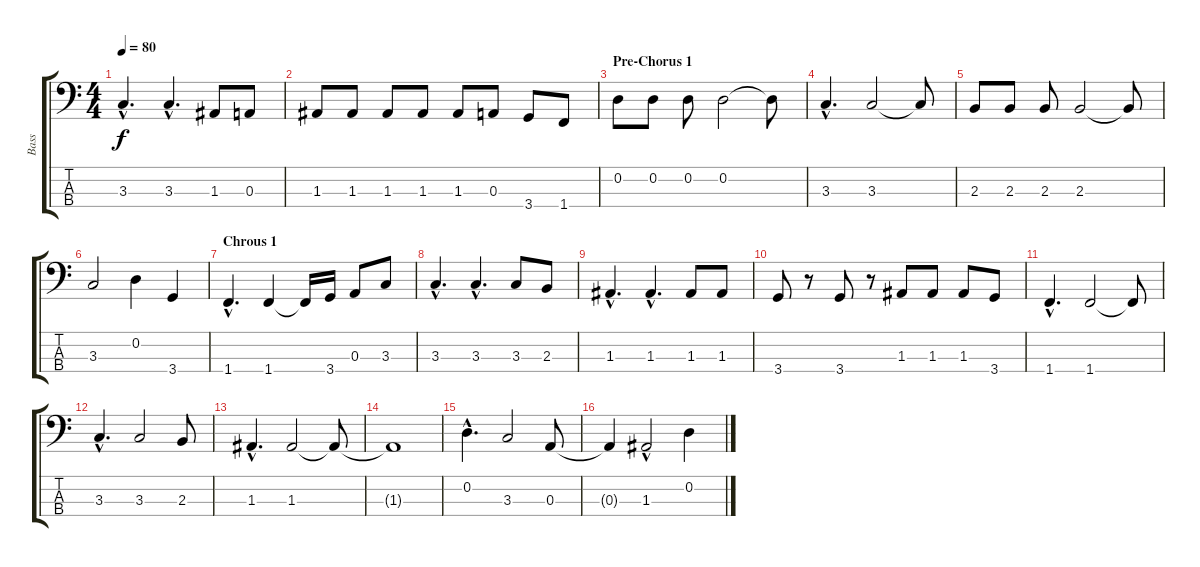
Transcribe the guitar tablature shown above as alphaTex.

\track ("Bass" "Bass") {instrument electricbassfinger}
\staff {score tabs}
\tuning (G2 D2 A1 E1) {hide}
\ts (4 4)
\tempo 80
\clef f4
\ks c
3.3{hac}.4{d dy f} 3.3{hac}.4{d} 1.3.8 0.3.8 |
1.3.8 1.3.8 1.3.8 1.3.8 1.3.8 0.3.8 3.4.8 1.4.8 |
\section ("" "Pre-Chorus 1")
0.2.8 0.2.8 0.2.8 0.2.2 0.2{t}.8 |
3.3{hac}.4{d} 3.3.2 3.3{t}.8 |
2.3.8 2.3.8 2.3.8 2.3.2 2.3{t}.8 |
3.3.2 0.2.4 3.4.4 |
\section ("" "Chrous 1")
1.4{hac}.4{d} 1.4.4 1.4{t}.16 3.4.16 0.3.8 3.3.8 |
3.3{hac}.4{d} 3.3{hac}.4{d} 3.3.8 2.3.8 |
1.3{hac}.4{d} 1.3{hac}.4{d} 1.3.8 1.3.8 |
3.4.8 r.8 3.4.8 r.8 1.3.8 1.3.8 1.3.8 3.4.8 |
1.4{hac}.4{d} 1.4.2 1.4{t}.8 |
3.3{hac}.4{d} 3.3.2 2.3.8 |
1.3{hac}.4{d} 1.3.2 1.3{t}.8 |
1.3{t}.1 |
0.2{hac}.4{d} 3.3.2 0.3.8 |
0.3{t}.4 1.3{hac}.2 0.2.4
